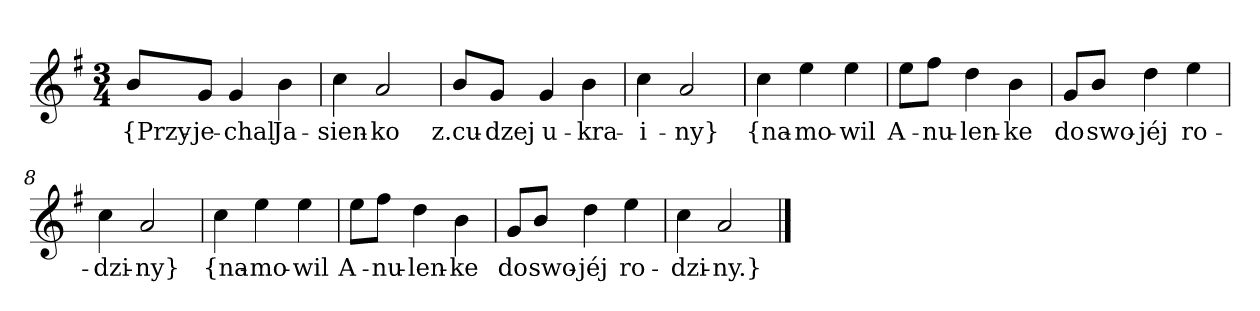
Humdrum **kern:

**kern	**text
*part1	*part1
*staff1	*staff1
*clefG2	*
*k[f#]	*
*M3/4	*
=	=
8b/L	{Przy-
8g/J	-je-
4g	-chal
4b	Ja-
=2	=2
4cc	-sien-
2a	-ko
=3	=3
8b/L	z.cu-
8g/J	-dzej
4g	u-
4b	-kra-
=4	=4
4cc	-i-
2a	-ny}
=5y	=5y
4cc	{na-
4ee	-mo-
4ee	-wil
=6	=6
8ee\L	A-
8ff#\J	-nu-
4dd	-len-
4b	-ke
=7	=7
8g/L	do
8b/J	swo-
4dd	-jéj
4ee	ro-
=8	=8
4cc	-dzi-
2a	-ny}
=9y	=9y
4cc	{na-
4ee	-mo-
4ee	-wil
=10	=10
8ee\L	A-
8ff#\J	-nu-
4dd	-len-
4b	-ke
=11	=11
8g/L	do
8b/J	swo-
4dd	-jéj
4ee	ro-
=12	=12
4cc	-dzi-
2a	-ny.}
==	==
*-	*-
